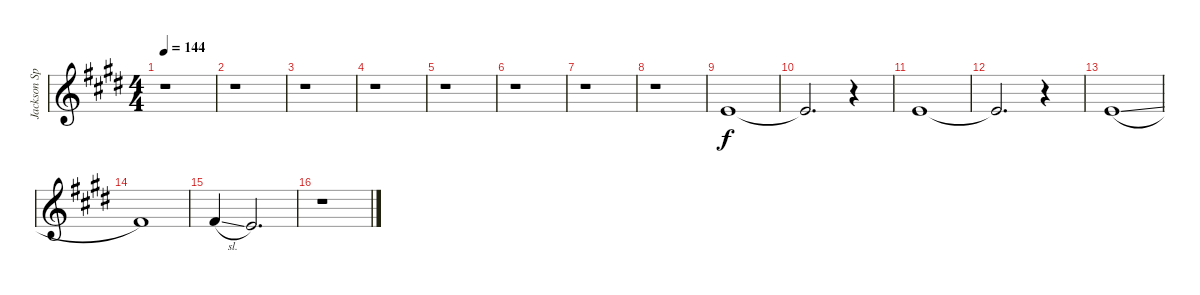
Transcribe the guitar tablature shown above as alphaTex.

\track ("Jackson Spiers Vocals" "Jackson Sp") {instrument reedorgan}
\staff {score}
\tuning (E4 B3 G3 D3 A2 E2) {hide}
\ts (4 4)
\tempo 144
\clef g2
\ks c#minor
r.1{dy f} |
r.1 |
r.1 |
r.1 |
r.1 |
r.1 |
r.1 |
r.1 |
5.2.1{volume 6 instrument voiceoohs} |
5.2{t}.2{d} r.4 |
5.2.1 |
5.2{t}.2{d} r.4 |
5.2{sl}.1 |
7.2.1 |
7.2{sl}.4 5.2.2{d} |
r.1
